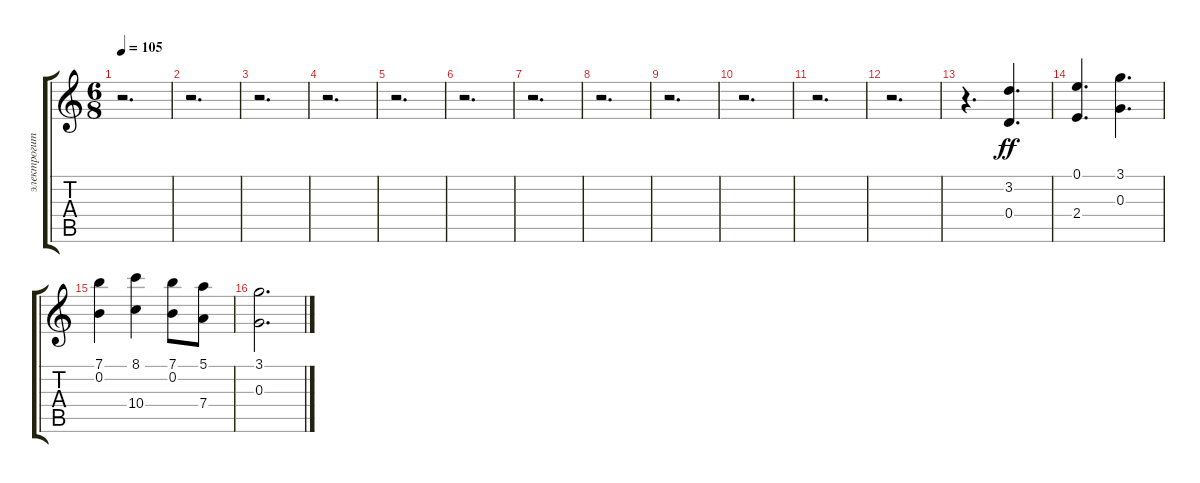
\track ("электрогитара дубль" "электрогит") {instrument electricguitarmuted}
\staff {score tabs}
\tuning (E4 B3 G3 D3 A2 E2) {hide}
\ts (6 8)
\tempo 105
\clef g2
\ks c
r.2{d dy f} |
r.2{d} |
r.2{d} |
r.2{d} |
r.2{d} |
r.2{d} |
r.2{d} |
r.2{d} |
r.2{d} |
r.2{d} |
r.2{d} |
r.2{d} |
r.4{d} (3.2 0.4).4{d dy ff} |
(0.1 2.4).4{d} (3.1 0.3).4{d} |
(7.1 0.2).4 (8.1 10.4).4 (7.1 0.2).8 (5.1 7.4).8 |
(3.1 0.3).2{d}
